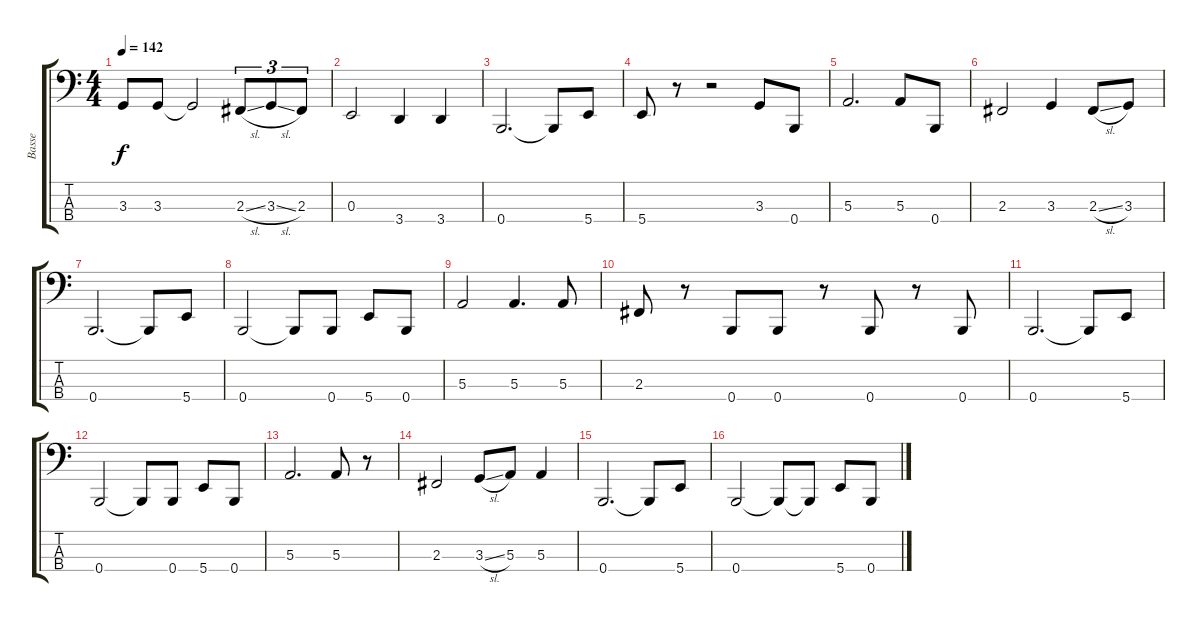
\track ("Basse" "Basse") {instrument electricbassfinger}
\staff {score tabs}
\tuning (D2 A1 E1 B0) {hide}
\ts (4 4)
\tempo 142
\clef f4
\ks c
3.3.8{dy f} 3.3.8 3.3{t}.2 2.3{sl}.8{tu (3 2)} 3.3{sl}.8{tu (3 2)} 2.3.8{tu (3 2)} |
0.3.2 3.4.4 3.4.4 |
0.4.2{d} 0.4{t}.8 5.4.8 |
5.4.8 r.8 r.2 3.3.8 0.4.8 |
5.3.2{d} 5.3.8 0.4.8 |
2.3.2 3.3.4 2.3{sl}.8 3.3.8 |
0.4.2{d} 0.4{t}.8 5.4.8 |
0.4.2 0.4{t}.8 0.4.8 5.4.8 0.4.8 |
5.3.2 5.3.4{d} 5.3.8 |
2.3.8 r.8 0.4.8 0.4.8 r.8 0.4.8 r.8 0.4.8 |
0.4.2{d} 0.4{t}.8 5.4.8 |
0.4.2 0.4{t}.8 0.4.8 5.4.8 0.4.8 |
5.3.2{d} 5.3.8 r.8 |
2.3.2 3.3{sl}.8 5.3.8 5.3.4 |
0.4.2{d} 0.4{t}.8 5.4.8 |
0.4.2 0.4{t}.8 0.4{t}.8 5.4.8 0.4.8
